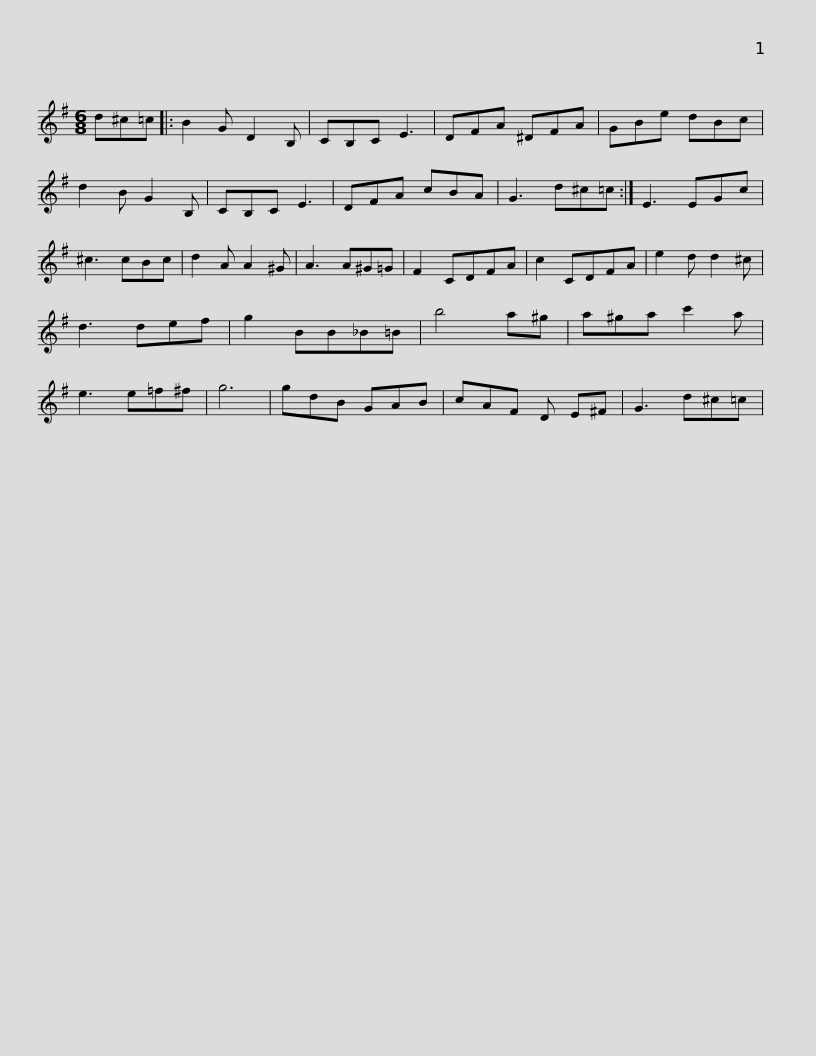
X:1
L:1/8
M:6/8
I:linebreak $
K:G
V:1 treble
V:1
 d^c=c |: B2 G D2 B, | CB,C E3 | DFA ^DFA | GBe dBc | %5
 d2 B G2 B, | CB,C E3 | DFA cBA |$ G3 d^c=c :| E3 EGc | %10
 ^c3 cBc | d2 A A2 ^G | A3 A^G=G | F2 CDFA | c2 CDFA | %15
 e2 d d2 ^c |$ d3 def | g2 BB_B=B | b4 a^g | a^ga c'2 a | %20
 e3 e=f^f | g6 | gdB GAB | cAF D E^F |$ G3 d^c=c | %25
